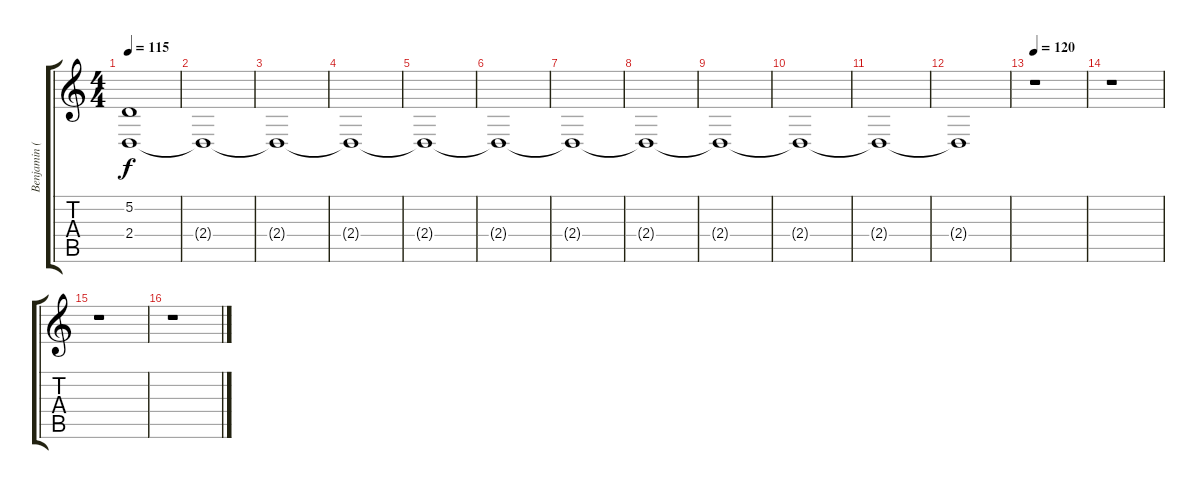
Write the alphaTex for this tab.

\track ("Benjamin (KeybChoir)" "Benjamin (") {instrument pad4choir}
\staff {score tabs}
\tuning (D4 A3 F3 C3 G2 D2) {hide}
\ts (4 4)
\tempo 115
\clef g2
\ks c
(5.2 2.4).1{dy f} |
2.4{t}.1 |
2.4{t}.1 |
2.4{t}.1 |
2.4{t}.1 |
2.4{t}.1 |
2.4{t}.1 |
2.4{t}.1 |
2.4{t}.1 |
2.4{t}.1 |
2.4{t}.1 |
2.4{t}.1 |
\tempo 120
r.1 |
r.1 |
r.1 |
r.1
